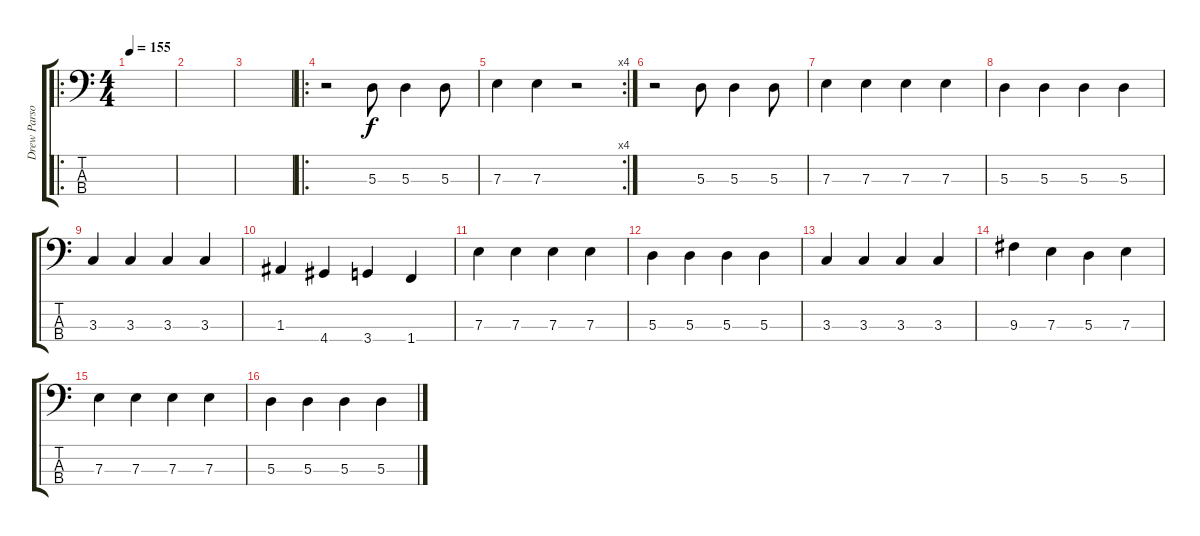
\track ("Drew Parsons" "Drew Parso") {instrument electricbasspick}
\staff {score tabs}
\tuning (G2 D2 A1 E1) {hide}
\ro
\ts (4 4)
\tempo 155
\clef f4
\ks c
|
|
|
\ro
r.2 5.3.8 5.3.4 5.3.8 |
\rc 4
7.3.4 7.3.4 r.2 |
r.2 5.3.8 5.3.4 5.3.8 |
7.3.4 7.3.4 7.3.4 7.3.4 |
5.3.4 5.3.4 5.3.4 5.3.4 |
3.3.4 3.3.4 3.3.4 3.3.4 |
1.3.4 4.4.4 3.4.4 1.4.4 |
7.3.4 7.3.4 7.3.4 7.3.4 |
5.3.4 5.3.4 5.3.4 5.3.4 |
3.3.4 3.3.4 3.3.4 3.3.4 |
9.3.4 7.3.4 5.3.4 7.3.4 |
7.3.4 7.3.4 7.3.4 7.3.4 |
5.3.4 5.3.4 5.3.4 5.3.4
